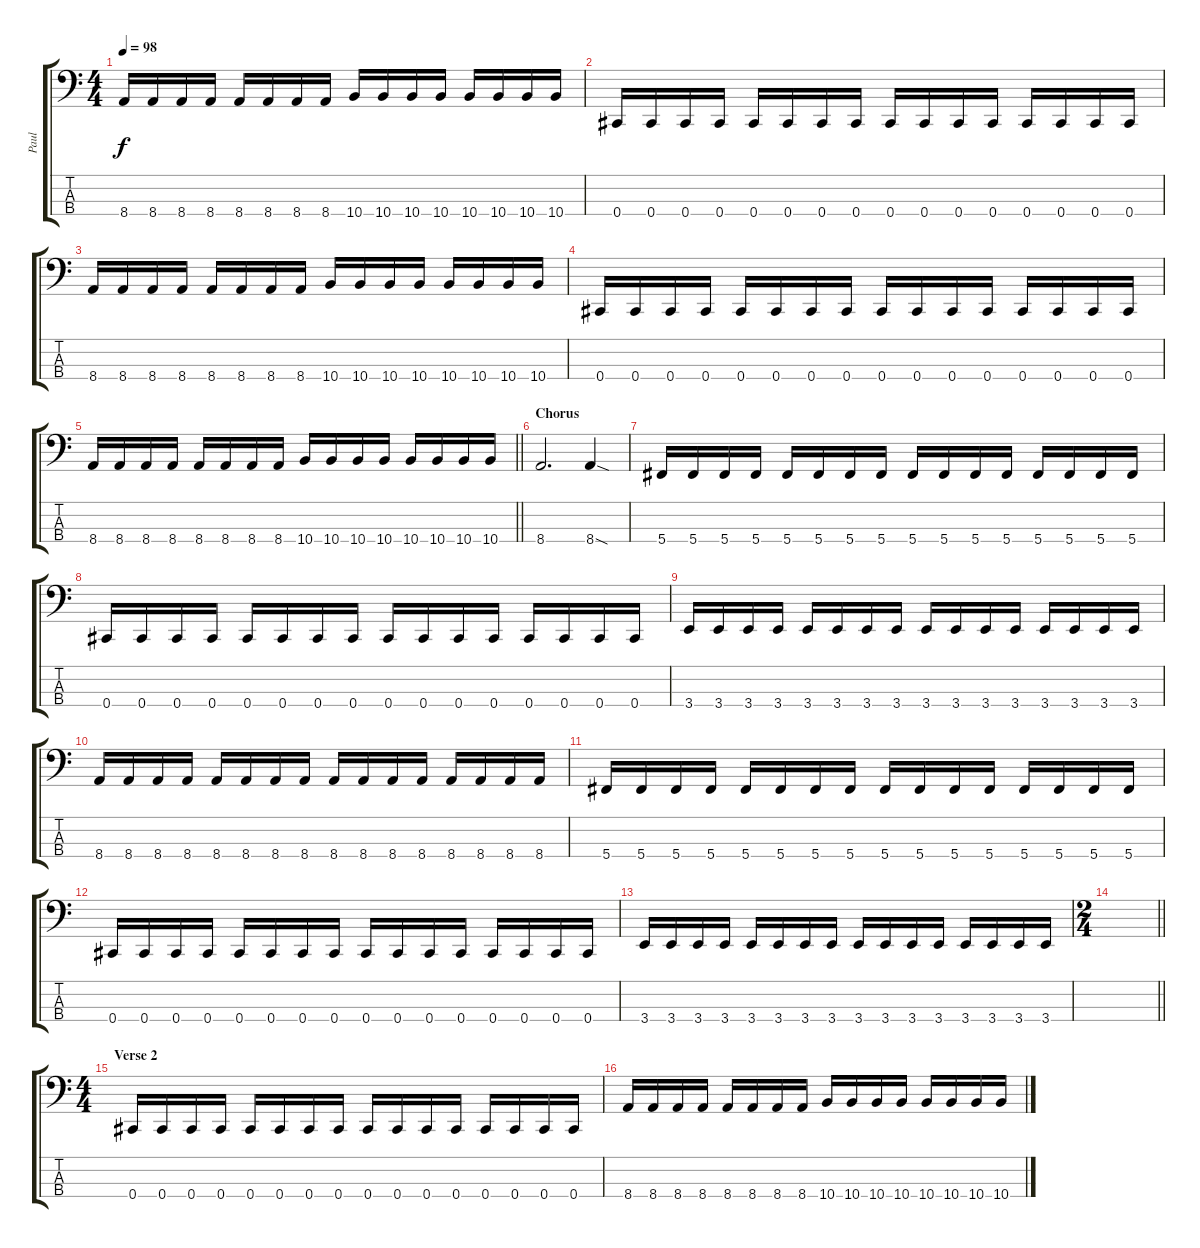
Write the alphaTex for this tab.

\track ("Paul" "Paul") {instrument electricbasspick}
\staff {score tabs}
\tuning (Gb2 Db2 Ab1 Db1) {hide}
\ts (4 4)
\tempo 98
\clef f4
\ks c
8.4.16{dy f} 8.4.16 8.4.16 8.4.16 8.4.16 8.4.16 8.4.16 8.4.16 10.4.16 10.4.16 10.4.16 10.4.16 10.4.16 10.4.16 10.4.16 10.4.16 |
0.4.16 0.4.16 0.4.16 0.4.16 0.4.16 0.4.16 0.4.16 0.4.16 0.4.16 0.4.16 0.4.16 0.4.16 0.4.16 0.4.16 0.4.16 0.4.16 |
8.4.16 8.4.16 8.4.16 8.4.16 8.4.16 8.4.16 8.4.16 8.4.16 10.4.16 10.4.16 10.4.16 10.4.16 10.4.16 10.4.16 10.4.16 10.4.16 |
0.4.16 0.4.16 0.4.16 0.4.16 0.4.16 0.4.16 0.4.16 0.4.16 0.4.16 0.4.16 0.4.16 0.4.16 0.4.16 0.4.16 0.4.16 0.4.16 |
\barLineRight lightlight
8.4.16 8.4.16 8.4.16 8.4.16 8.4.16 8.4.16 8.4.16 8.4.16 10.4.16 10.4.16 10.4.16 10.4.16 10.4.16 10.4.16 10.4.16 10.4.16 |
\section ("" "Chorus")
8.4.2{d} 8.4{sod}.4 |
5.4.16 5.4.16 5.4.16 5.4.16 5.4.16 5.4.16 5.4.16 5.4.16 5.4.16 5.4.16 5.4.16 5.4.16 5.4.16 5.4.16 5.4.16 5.4.16 |
0.4.16 0.4.16 0.4.16 0.4.16 0.4.16 0.4.16 0.4.16 0.4.16 0.4.16 0.4.16 0.4.16 0.4.16 0.4.16 0.4.16 0.4.16 0.4.16 |
3.4.16 3.4.16 3.4.16 3.4.16 3.4.16 3.4.16 3.4.16 3.4.16 3.4.16 3.4.16 3.4.16 3.4.16 3.4.16 3.4.16 3.4.16 3.4.16 |
8.4.16 8.4.16 8.4.16 8.4.16 8.4.16 8.4.16 8.4.16 8.4.16 8.4.16 8.4.16 8.4.16 8.4.16 8.4.16 8.4.16 8.4.16 8.4.16 |
5.4.16 5.4.16 5.4.16 5.4.16 5.4.16 5.4.16 5.4.16 5.4.16 5.4.16 5.4.16 5.4.16 5.4.16 5.4.16 5.4.16 5.4.16 5.4.16 |
0.4.16 0.4.16 0.4.16 0.4.16 0.4.16 0.4.16 0.4.16 0.4.16 0.4.16 0.4.16 0.4.16 0.4.16 0.4.16 0.4.16 0.4.16 0.4.16 |
3.4.16 3.4.16 3.4.16 3.4.16 3.4.16 3.4.16 3.4.16 3.4.16 3.4.16 3.4.16 3.4.16 3.4.16 3.4.16 3.4.16 3.4.16 3.4.16 |
\ts (2 4)
\barLineRight lightlight
|
\ts (4 4)
\section ("" "Verse 2")
0.4.16 0.4.16 0.4.16 0.4.16 0.4.16 0.4.16 0.4.16 0.4.16 0.4.16 0.4.16 0.4.16 0.4.16 0.4.16 0.4.16 0.4.16 0.4.16 |
8.4.16 8.4.16 8.4.16 8.4.16 8.4.16 8.4.16 8.4.16 8.4.16 10.4.16 10.4.16 10.4.16 10.4.16 10.4.16 10.4.16 10.4.16 10.4.16
